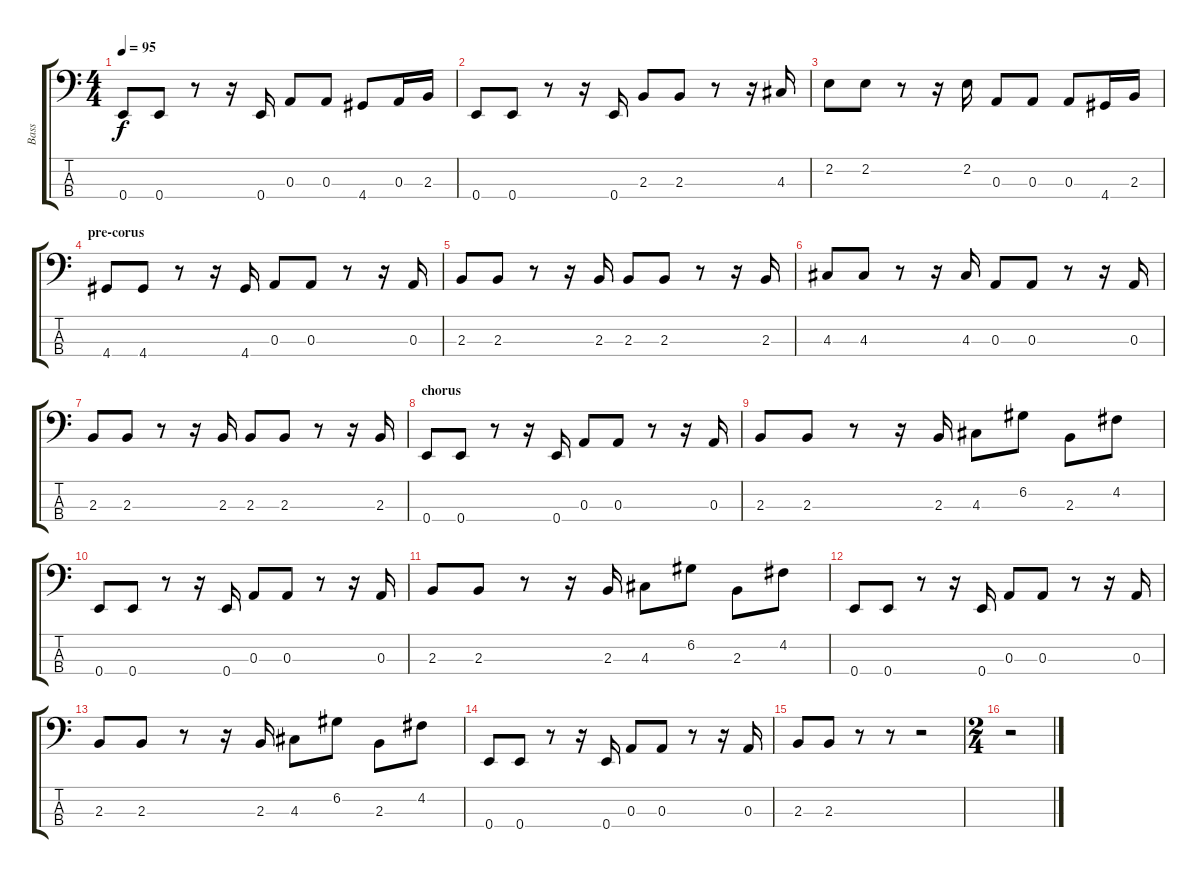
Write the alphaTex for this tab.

\track ("Bass" "Bass") {instrument electricbassfinger}
\staff {score tabs}
\tuning (G2 D2 A1 E1) {hide}
\ts (4 4)
\tempo 95
\clef f4
\ks c
0.4.8{dy f} 0.4.8 r.8 r.16 0.4.16 0.3.8 0.3.8 4.4.8 0.3.16 2.3.16 |
0.4.8 0.4.8 r.8 r.16 0.4.16 2.3.8 2.3.8 r.8 r.16 4.3.16 |
2.2.8 2.2.8 r.8 r.16 2.2.16 0.3.8 0.3.8 0.3.8 4.4.16 2.3.16 |
\section ("" "pre-corus")
4.4.8 4.4.8 r.8 r.16 4.4.16 0.3.8 0.3.8 r.8 r.16 0.3.16 |
2.3.8 2.3.8 r.8 r.16 2.3.16 2.3.8 2.3.8 r.8 r.16 2.3.16 |
4.3.8 4.3.8 r.8 r.16 4.3.16 0.3.8 0.3.8 r.8 r.16 0.3.16 |
2.3.8 2.3.8 r.8 r.16 2.3.16 2.3.8 2.3.8 r.8 r.16 2.3.16 |
\section ("" "chorus")
0.4.8 0.4.8 r.8 r.16 0.4.16 0.3.8 0.3.8 r.8 r.16 0.3.16 |
2.3.8 2.3.8 r.8 r.16 2.3.16 4.3.8 6.2.8 2.3.8 4.2.8 |
0.4.8 0.4.8 r.8 r.16 0.4.16 0.3.8 0.3.8 r.8 r.16 0.3.16 |
2.3.8 2.3.8 r.8 r.16 2.3.16 4.3.8 6.2.8 2.3.8 4.2.8 |
0.4.8 0.4.8 r.8 r.16 0.4.16 0.3.8 0.3.8 r.8 r.16 0.3.16 |
2.3.8 2.3.8 r.8 r.16 2.3.16 4.3.8 6.2.8 2.3.8 4.2.8 |
0.4.8 0.4.8 r.8 r.16 0.4.16 0.3.8 0.3.8 r.8 r.16 0.3.16 |
2.3.8 2.3.8 r.8 r.8 r.2 |
\ts (2 4)
r.2
